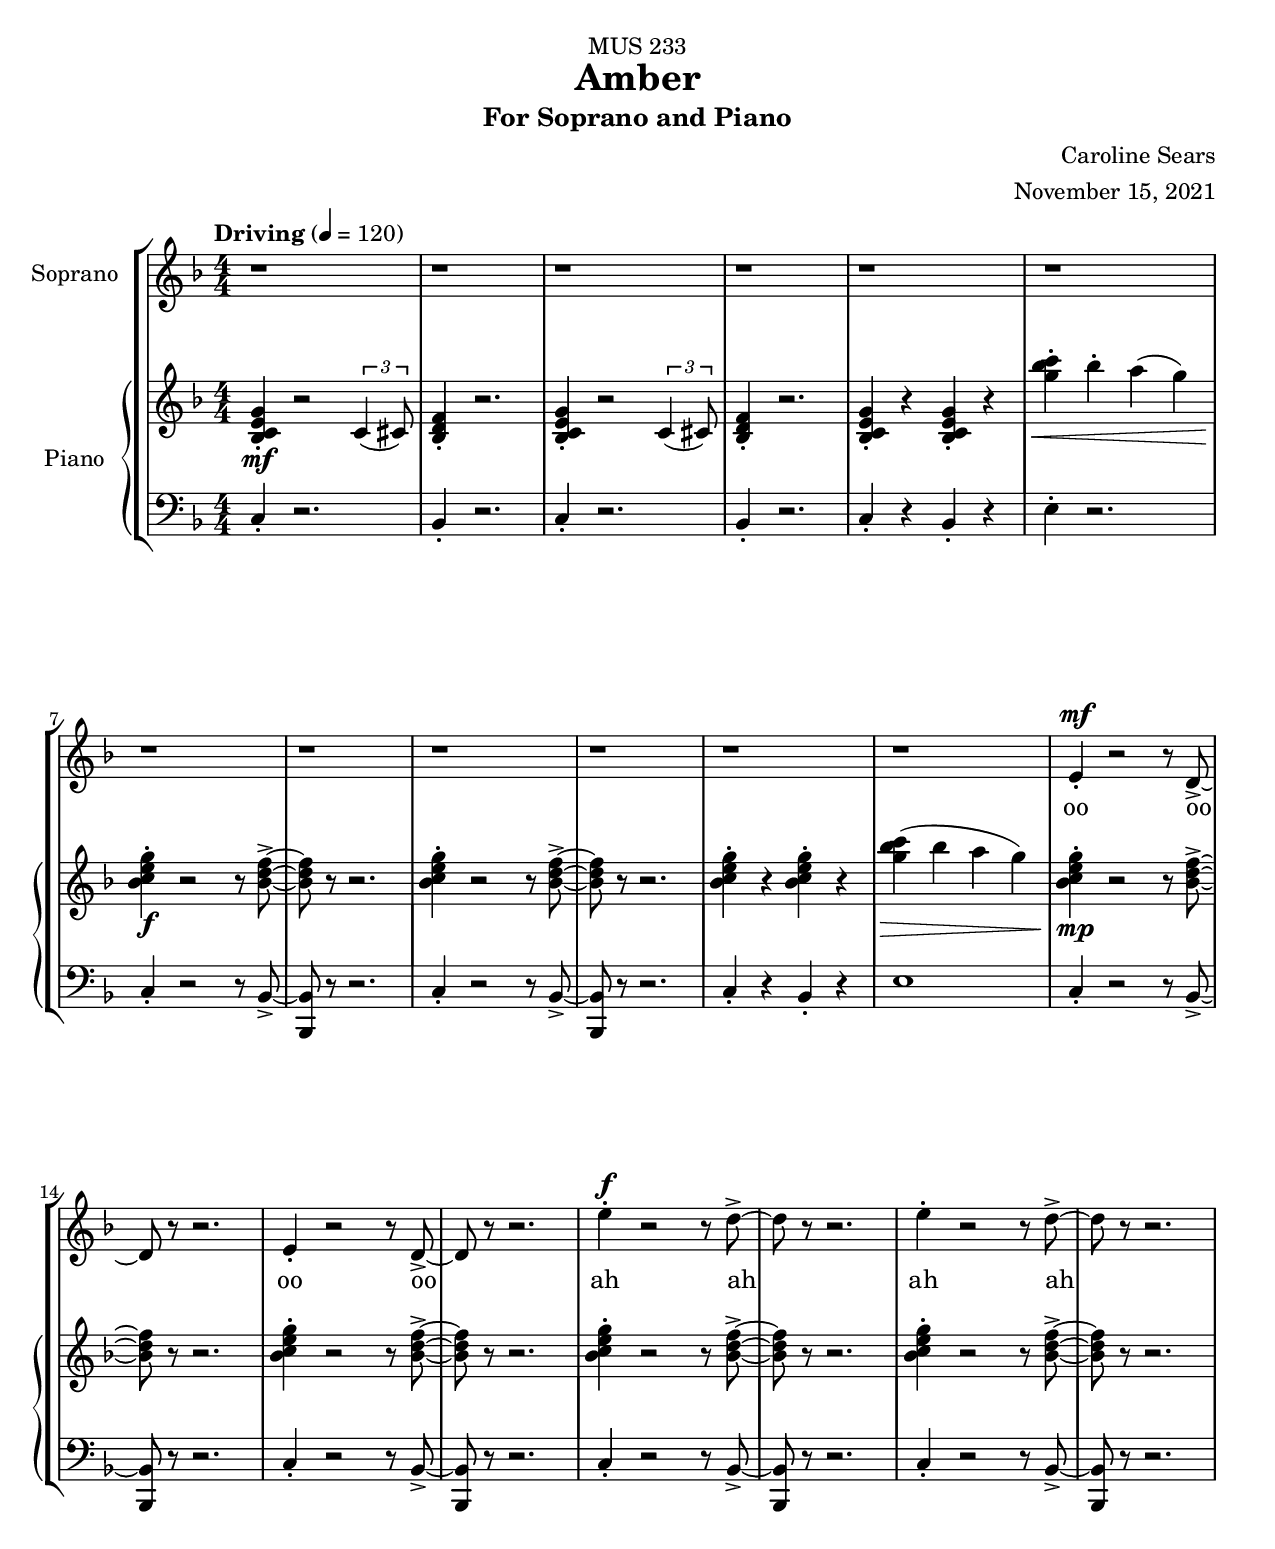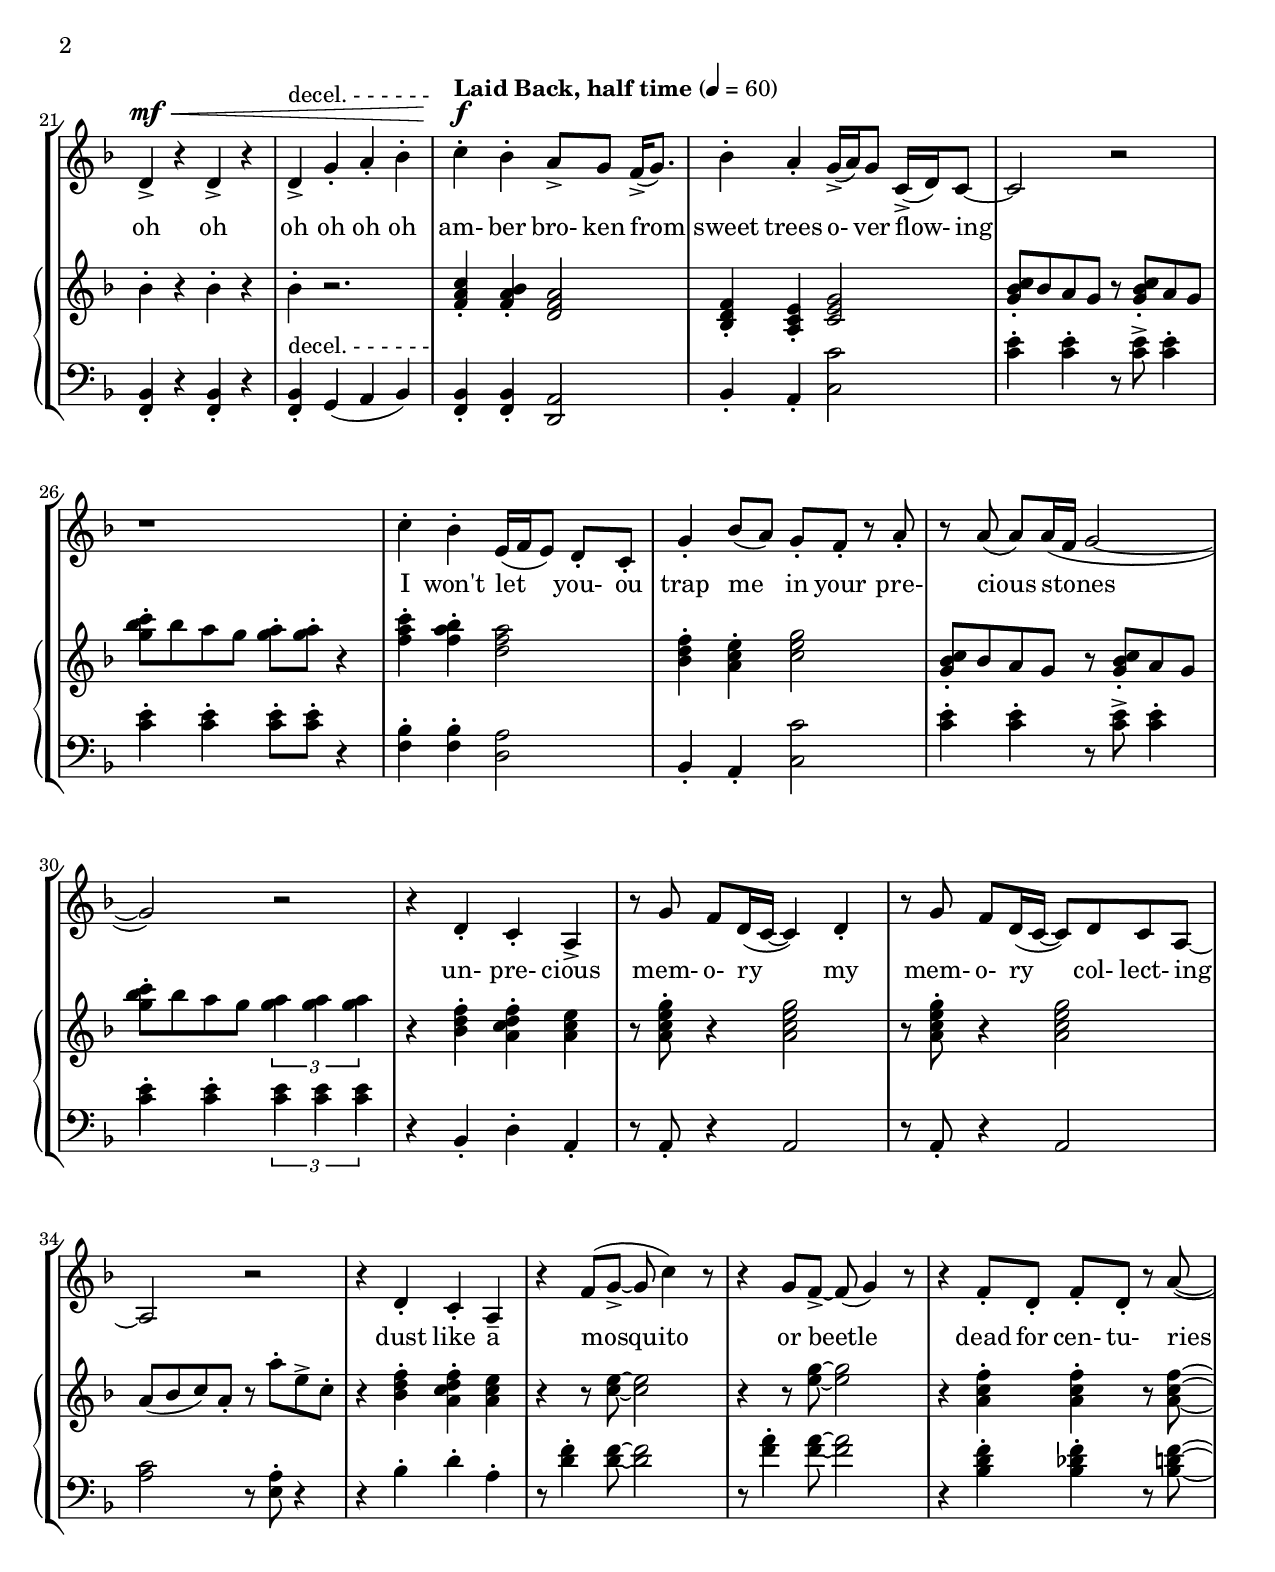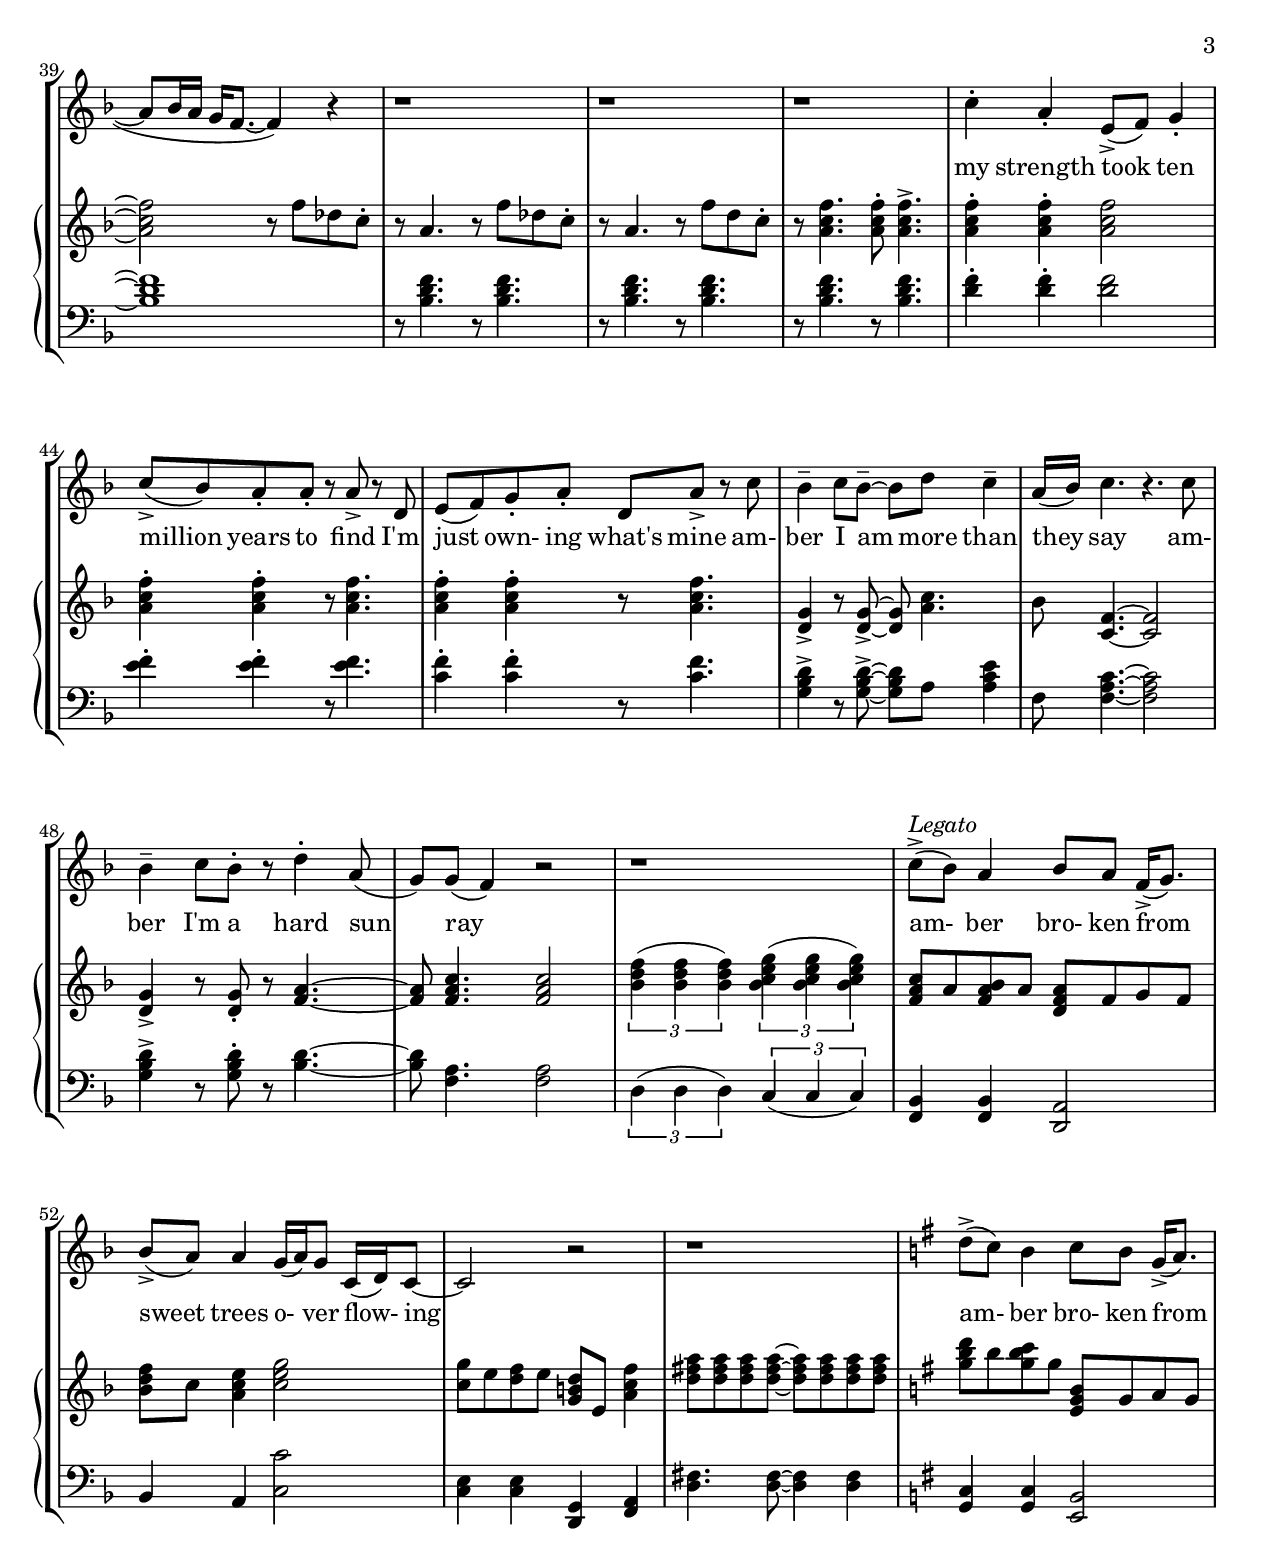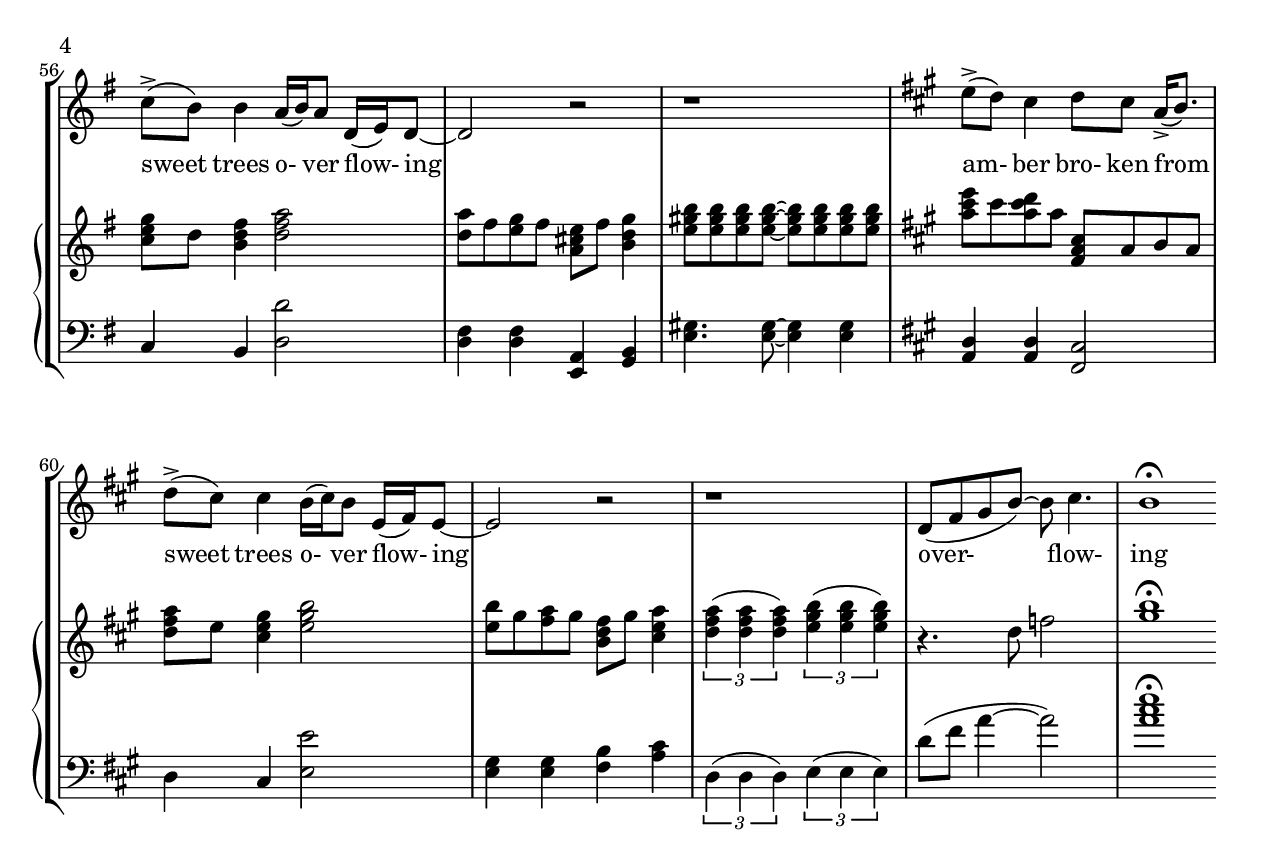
%%%%%%%%%%%%%%%%%%%% Header + Paper Dimensions %%%%%%%%%%%%%%%%%%%%
\header {
  title = "Amber"
    subtitle = "For Soprano and Piano"
    dedication = "MUS 233"
    composer = "Caroline Sears"
    arranger = "November 15, 2021"
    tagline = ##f

}
\paper {
  #(set-paper-size "ansi a")
  #(define top-margin (* 0.75 in))
}

%%%%%%%%%%%%%%%%%%%% Musical/Lyrical Content %%%%%%%%%%%%%%%%%%%%%%%%%%

%%%%% VOICE PART %%%%%%%%%%%
theNotes = \relative c'' {
    \set Staff.midiInstrument = "flute"
    \key f \major % C mixolydian
    \numericTimeSignature \time 4/4
    \tempo "Driving" 4 = 120
    \dynamicUp

    %%Intro %%
    r1 | r1 |r1 | r1 | r1 | r1 | r1 | r1 | r1 | r1 | r1 | r1 |
    e,4\staccato\mf r2 r8 d8\accent~ |d8 r8 r2. |e4\staccato r2 r8 d8\accent~ |d8 r8 r2. 
    e'4\staccato\f r2 r8 d8\accent~ |d8 r8 r2. |e4\staccato r2 r8 d8\accent~ |d8 r8 r2. 
    d,4\accent\mf\< r4 d4\accent r4| d4\accent^\markup{"decel. - - - - - -"}  g4\staccato a4\staccato bes\staccato |


    %% Verse 1 %%

    %bar 23%
    \tempo "Laid Back, half time" 4 = 60
    c4\staccato\!\f bes4\staccato  a8\accent g8 f16\accent (g8.) | bes4\staccato  a\staccato g16\accent (a16) g8 c,16\accent (d16) c8~ |
    c2 r2 | r1 |
    %bar 27%
     c'4\staccato bes4\staccato  e,16 (f16 e8)  d8\staccato c8\staccato | g'4\staccato bes8 (a) g8\staccato f8\staccato r8 a8\staccato |
    r8 a8 (a) a16 (f16 g2~ | g2) r2 |
    %bar 31%
    r4 d4\staccato c4\staccato a\accent |r8 g'8 f d16 (c16~c4) d4\staccato | r8 g8 f d16 (c16~c8) d8 c8 a~ |a2 r2 |
    %bar 35%
    r4 d4\staccato c4\staccato a4\tenuto | r4 f'8 (g8\accent~g8 c4) r8 | r4 g8 f8\accent~f8 (g4) r8 | r4 f8\staccato d\staccato f\staccato d\staccato r8 a'8(~a8 bes16  a16 
    g f8.~f4)  r4|
    %bar40
     r1 |r1| r1 |
     %bar 43
    c'4\staccato a\staccato e8\accent (f8) g4\staccato | c8\accent (bes) a8\staccato a8\staccato r8 a\accent r8 d,8 |
    e8 (f) g8\staccato a8\staccato  d,8 a'8\accent r8 c8| bes4\tenuto c8 bes8\tenuto~bes8 d8 c4\tenuto| a16 (bes) c4. r4. c8|
    %bar 48
    bes4\tenuto c8 bes8\staccato r8 d4\staccato a8 (g8) g8 (f4) r2 | r1 |
    %bar 50
    c'8\accent^\markup{\italic{"Legato"}} (bes8)  a4 bes8 a8 f16\accent (g8.) | bes8\accent (a8) a4 g16 (a16) g8 c,16 (d16) c8~ |
    c2 r2 | r1 |
    %bar 54
    \key g \major
    d'8\accent (c8)  b4 c8 b8 g16\accent (a8.) | c8\accent (b8) b4 a16 (b16) a8 d,16 (e16) d8~ |
    d2 r2 | r1 |
    \key a \major
    %bar 58
    e'8\accent (d8)  cis4 d8 cis8 a16\accent (b8.) | d8\accent (cis8) cis4 b16 (cis16) b8 e,16 (fis16) e8~ |
    e2 r2 | r1 |
    %bar 62
    d8 (fis gis b)~b8 cis4.|b1\fermata \bar ".|"






    %% Verse 2 %%

    %% Breakdown %%

    %% Verse 3? %%

    %% End %%
    
  }

theWords =  \lyricmode {
      %% Intro %%%
      oo oo oo oo
      ah ah ah ah
      oh oh oh oh oh oh
      %% Verse 1%%%
      am- ber bro- ken from
      sweet trees o- ver flow- ing
      I won't let you- _ou  trap me
      in your pre- cious stones_
      un- pre- cious mem- o- ry my
      mem- o- ry col- lect- ing
      dust like a mosquito or beetle
      dead for cen- tu- ries
      my strength took ten million
      years to find
      I'm just own- ing what's mine
      am- ber I am more than they say
      am- ber I'm a hard sun ray 

      am- ber bro- ken from
      sweet trees o- ver flow- ing

      am- ber bro- ken from
      sweet trees o- ver flow- ing

      am- ber bro- ken from
      sweet trees o- ver flow- ing

      over- flow- ing



  }

%%%%%% PIANO PART %%%%%%%%%%
righthand =\relative c' {
    \key f \major
    \numericTimeSignature \time 4/4

    %%%%%%%% INTRO %%%%%%%%
    \tempo "Driving" 4 = 120
    <bes c e g>4\staccato\mf r2 \tuplet 3/2 {c4 (cis8)} | <bes d f>4\staccato r2.|
    <bes c e g>4\staccato r2 \tuplet 3/2 {c4 (cis8)} | <bes d f>4\staccato r2.|
    <bes c e g>4\staccato r4 <bes c e g>4\staccato r4|
    <g'' bes c>4\staccato\< bes\staccato a (g) |
    <bes, c e g>4\staccato\!\f r2 r8 <bes d f>8\accent~|<bes d f>8 r8 r2. |
    <bes c e g>4\staccato r2 r8 <bes d f>8\accent~|<bes d f>8 r8 r2. |
    <bes c e g>4\staccato r4 <bes c e g>4\staccato r4|
    <g' bes c>4\> (bes a g) |
    <bes, c e g>4\!\mp\staccato r2 r8 <bes d f>8\accent~|<bes d f>8 r8 r2. |
    <bes c e g>4\staccato r2 r8 <bes d f>8\accent~|<bes d f>8 r8 r2. |
    <bes c e g>4\staccato r2 r8 <bes d f>8\accent~|<bes d f>8 r8 r2. |
    <bes c e g>4\staccato r2 r8 <bes d f>8\accent~|<bes d f>8 r8 r2. |
    bes4\staccato r4 bes4\staccato r4 | bes4\staccato r2. | 
    

    
    %%%% VERSE 1 %%%%%%%%
    \tempo "Laid Back, half time" 4 = 60

    %bar 23%
    <f a c>4\staccato <f a bes>\staccato <d f a>2 | <bes d f>4\staccato <a c e>4\staccato  <c e g>2 |
    <g' bes c>8\staccato  bes  a g r8 <g bes c>8\staccato a g | <g' bes c>8\staccato  bes  a g <g a>8\staccato <g a>8\staccato r4|
    %bar 27%
    <f a c>4\staccato <f a bes>\staccato <d f a>2 | <bes d f>4\staccato <a c e>4\staccato  <c e g>2 |
    <g bes c>8\staccato  bes  a g r8 <g bes c>8\staccato a g | <g' bes c>8\staccato  bes  a g \tuplet 3/2 {<g a>4 <g a>4 <g a>4 } |
    %bar 31%
    r4 <bes, d f>4\staccato <a c d f>4\staccato <a c e> | r8 <a c e g>\staccato r4 <a c e g>2 |  r8 <a c e g>\staccato r4 <a c e g>2 | 
    %bar 34%
    a8 (bes c) a\staccato r8 a'\staccato e\accent c\staccato |r4 <bes d f>4\staccato <a c d f>4\staccato <a c e> |
    r4 r8 <c e>8~<c e>2 | r4 r8 <e g>8~<e g>2 | r4 <a, c f>4\staccato <a c f>4\staccato r8 <a c f>8~| <a c f>2 r8 f'8 des c\staccato|
    %bar 40
    r8 a4. r8 f'8 des c\staccato | r8 a4. r8 f'8 d c\staccato | r8 <a c f>4. <a c f>8\staccato <a c f>4.\accent  |
    <a c f>4\staccato <a c f>4\staccato <a c f>2 |<a c f>4\staccato <a c f>4\staccato r8<a c f>4.| 
    %bar45
    <a c f>4\staccato <a c f>4\staccato r8<a c f>4.| <g d>4\accent r8 <g d>\accent~<g d>8 <a c>4. |
    bes8 <f c>4.~<f c>2 |<g d>4\accent r8 <g d>\staccato r8 <f a>4.~| <f a>8 <f a c>4. <f a c>2 |
    %bar 50
    \tuplet 3/2 {<bes d f>4 (<bes d f>4 <bes d f>4)} \tuplet 3/2 { <bes c e g>4 (<bes c e g>4 <bes c e g>4)} |
    %bar 51
    <f a c>8 a8 <f a bes>8 a8 <d, f a>8 f8 g8 f | <bes d f>8 c8 <a c e>4 <c e g>2 |
    <c g'>8 e8 <d f>8 e8 <g, b d > e8 <a c f>4 | <d fis a>8 <d fis a>8 <d fis a>8 <d fis a>8~<d fis a>8 <d fis a>8 <d fis a>8 <d fis a>8 |
    %bar 55
    \key g \major
    <g b d>8 b8 <g b c>8 g8 <e, g b>8 g8 a8 g | <c e g>8 d8 <b d fis>4 <d fis a>2 |
    <d a'>8 fis8 <e g>8 fis8 <a, cis e > fis'8 <b, d g>4 | <e gis b>8 <e gis b>8 <e gis b>8 <e gis b>8~<e gis b>8<e gis b>8 <e gis b>8 <e gis b>8|

    \key a \major 
    <a cis e>8 cis8 <a cis d>8 a8 <fis, a cis>8 a8 b8 a | <d fis a>8 e8 <cis e gis>4 <e gis b>2 |
    <e b'>8 gis8 <fis a>8 gis8 <b, d fis > gis'8 <cis, e a>4 |\tuplet 3/2 {<d fis a>4 (<d fis a>4 <d fis a>4)} \tuplet 3/2 { <e gis b>4 (<e gis b>4 <e gis b>4)} |
    r4. d8 f2 | <gis b>1\fermata \bar ".|"
    



  }

lefthand = \relative c {
    \key f \major
    \numericTimeSignature \time 4/4
    \clef "bass"

    %%%%%%%% INTRO %%%%%%%%
    \tempo "Driving" 4 = 120
    c4\staccato r2.|bes4\staccato r2. |
    c4\staccato r2.|bes4\staccato r2. |
    c4\staccato r4 bes4\staccato r4|
    e4\staccato r2.|
    c4\staccato r2 r8 bes8~\accent|<bes bes,>8 r8 r2. |
    c4\staccato r2 r8 bes8~\accent|<bes bes,>8 r8 r2. |
    c4\staccato r4 bes4\staccato r4|
    e1|
    c4\staccato r2 r8 bes8~\accent|<bes bes,>8 r8 r2. |
    c4\staccato r2 r8 bes8~\accent|<bes bes,>8 r8 r2. |
    c4\staccato r2 r8 bes8~\accent|<bes bes,>8 r8 r2. |
    c4\staccato r2 r8 bes8~\accent|<bes bes,>8 r8 r2. |
    <bes f>4\staccato r4 <bes f>4\staccato r4 |
    <bes f>4\staccato^\markup{"decel. - - - - - -"} g4 (a bes) |

    %%%%% VERSE 1 %%%%%%%%%%
    \tempo "Laid Back, half time" 4 = 60

    %bar 23%
    <f bes>4\staccato <f bes>4\staccato <d a'>2 | bes'4\staccato a4\staccato <c c'>2| 
    <c' e>4\staccato <c e>\staccato r8 <c e>\accent <c e>4\staccato  |
     <c e>4\staccato <c e>\staccato <c e>8\staccato <c e>8\staccato r4 |
     %bar 27%
     <f, bes>4\staccato <f bes>4\staccato <d a'>2 | bes4\staccato a4\staccato <c c'>2|
     <c' e>4\staccato <c e>\staccato r8 <c e>\accent <c e>4\staccato  |
     <c e>4\staccato <c e>\staccato \tuplet 3/2 {<c e>4 <c e>4 <c e>4}  |
     %bar 31%
      r4 bes,4\staccato d\staccato a\staccato | r8 a8\staccato r4 a2 |r8 a8\staccato r4 a2 |
      %bar 34%
      <a' c>\2 r8 <a e>8\staccato r4 | r4 bes4\staccato d\staccato a\staccato |
      r8 <d f>4\staccato <d f>8~ <d f>2 | r8 <f a>4\staccato <f a>8~<f a>2 |
      %bar 38
      r4 <bes, d f>4\staccato <bes des f>4\staccato r8 <bes d f>8~|
      <bes d f>1 | r8 <bes d f>4. r8 <bes d f>4. |  r8 <bes d f>4. r8 <bes d f>4. |r8 <bes d f>4. r8 <bes d f>4. |
      %bar 43
      <d f>4\staccato <d f>\staccato <d f>2 | <e f>4\staccato <e f>\staccato r8 <e f>4.|
      <c f>4\staccato <c f>4\staccato r8 <c f>4. |
      %bar 46
      <g bes d>4\accent r8 <g bes d>8\accent~<g bes d>8 a8 <a c e>4 | f8 <f a c>4.~<f a c>2 | <g bes d>4\accent r8 <g bes d>8\staccato r8 <bes d >4.~|
      <bes d >8 <f a>4. <f a>2 |
      %bar 50
      \tuplet 3/2 {d4 (d d)} \tuplet 3/2 {c4 (c4 c)} |
      %bar 51
      <f, bes>4  < f bes>4 <d a' >2 | bes'4 a4 <c c'>2 |
      <c e>4 <c e>4 <g d>4 <a f>4| <d fis>4. <d fis>8~<d fis>4 <d fis> |
      %bar 55
      \key g \major
      <g, c>4  < g c>4 <e b' >2 | c'4 b4 <d d'>2 |
      <d fis>4 <d fis>4 <a e>4 <b g>4| <e gis>4. <e gis>8~<e gis>4 <e gis> |
      %bar 59
      \key a \major
      <a, d>4  < a d>4 <fis cis' >2 | d'4 cis4 <e e'>2 |
      <e gis>4 <e gis>4 <fis b>4 <a cis>4|\tuplet 3/2 {d,4 (d d)} \tuplet 3/2 {e4 (e4 e)}  |
      d'8 ( fis a4~a2 ) | <a cis e>1\fermata \bar ".|"
    
  }

%%%%%%%%%%%%%%%%%%%%%%% Score Setup %%%%%%%%%%%%%%%%%%%%%%%%%%%%%%%%%%%
\score {
\new StaffGroup <<
  \new Staff \with {instrumentName = "Soprano" 
    %shortInstrumentName = #"Sop. "
    }
  \new Voice = vocals \theNotes
  \new Lyrics \lyricsto vocals \theWords
  

  \new PianoStaff \with { instrumentName = "Piano" 
    %shortInstrumentName = #"Pno. "
    }
  <<
    \new Staff = "upper" \righthand
    \new Staff = "lower" \lefthand
  >>
>>

  \layout {}
  \midi {}
}